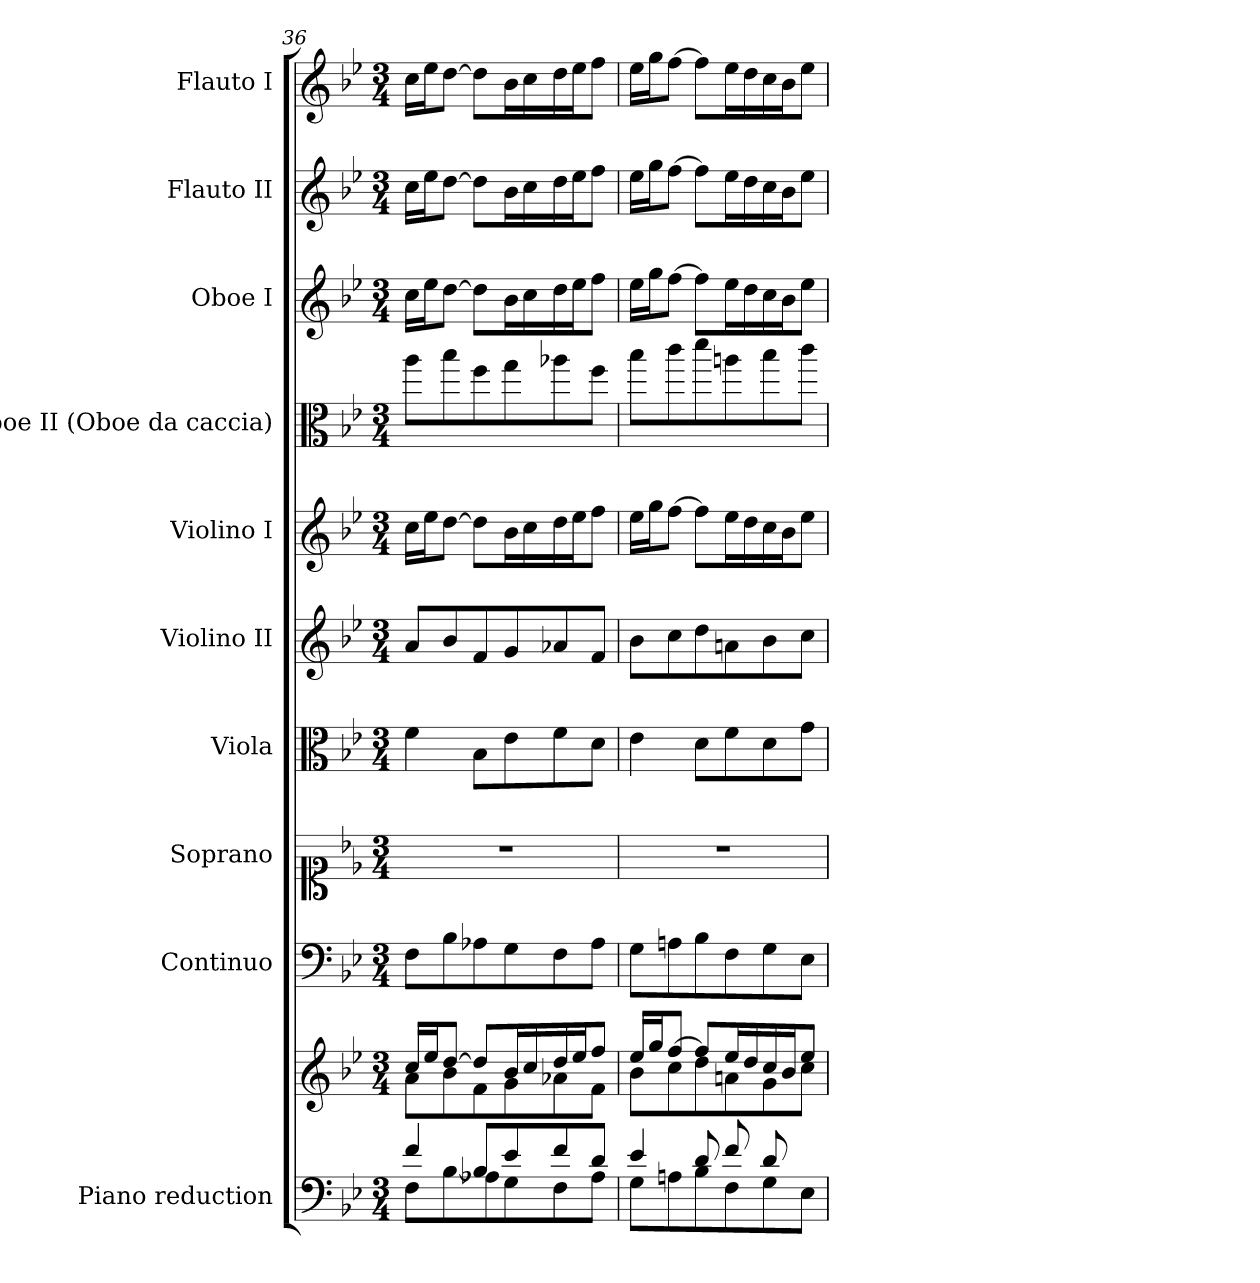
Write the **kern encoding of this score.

**kern	**kern	**kern	**kern	**kern	**kern	**kern	**kern	**kern	**kern	**kern
*part10	*part10	*part9	*part8	*part7	*part6	*part5	*part4	*part3	*part2	*part1
*staff11	*staff10	*staff9	*staff8	*staff7	*staff6	*staff5	*staff4	*staff3	*staff2	*staff1
*I"Piano reduction	*	*I"Continuo	*I"Soprano	*I"Viola	*I"Violino II	*I"Violino I	*I"Oboe II (Oboe da caccia)	*I"Oboe I	*I"Flauto II	*I"Flauto I
*I'Pno	*	*	*	*I'Vla	*I'Vln	*I'Vln	*	*I'Ob	*I'Fl	*I'Fl
!!LO:PB:g=z
*clefF4	*clefG2	*clefF4	*clefC1	*clefC3	*clefG2	*clefG2	*clefC3	*clefG2	*clefG2	*clefG2
*	*	*	*	*	*	*	*ITrd12c21	*	*	*
*k[b-e-]	*k[b-e-]	*k[b-e-]	*k[b-e-]	*k[b-e-]	*k[b-e-]	*k[b-e-]	*k[b-e-]	*k[b-e-]	*k[b-e-]	*k[b-e-]
*M3/4	*M3/4	*M3/4	*M3/4	*M3/4	*M3/4	*M3/4	*M3/4	*M3/4	*M3/4	*M3/4
=36	=36	=36	=36	=36	=36	=36	=36	=36	=36	=36
*^	*^	*	*	*	*	*	*	*	*	*
4f/	8F\L	16cc/LL	8a\L	8F\L	2.r	4f\	8a/L	16cc\LL	8a\L	16cc\LL	16cc\LL	16cc\LL
.	.	16ee-/J	.	.	.	.	.	16ee-\J	.	16ee-\J	16ee-\J	16ee-\J
.	[8B-\	[8dd/J	8b-\	8B-\	.	.	8b-/	[8dd\J	8b-\	[8dd\J	[8dd\J	[8dd\J
8B-/L]	8A-X\	8dd/L]	8f\	8A-X\	.	8B-\L	8f/	8dd\L]	8f\	8dd\L]	8dd\L]	8dd\L]
8e-/	8G\	16b-/L	8g\	8G\	.	8e-\	8g/	16b-\L	8g\	16b-\L	16b-\L	16b-\L
.	.	16cc/	.	.	.	.	.	16cc\	.	16cc\	16cc\	16cc\
8f/	8F\	16dd/	8a-X\	8F\	.	8f\	8a-X/	16dd\	8a-X\	16dd\	16dd\	16dd\
.	.	16ee-/J	.	.	.	.	.	16ee-\J	.	16ee-\J	16ee-\J	16ee-\J
8d/J	8A-\J	8ff/J	8f\J	8A-\J	.	8d\J	8f/J	8ff\J	8f\J	8ff\J	8ff\J	8ff\J
=37	=37	=37	=37	=37	=37	=37	=37	=37	=37	=37	=37	=37
*	*	*	*^	*	*	*	*	*	*	*	*	*
4e-/	8G\L	16ee-/LL	8b-\L	8ryy	8G\L	2.r	4e-\	8b-\L	16ee-\LL	8b-\L	16ee-\LL	16ee-\LL	16ee-\LL
.	.	16gg/J	.	.	.	.	.	.	16gg\J	.	16gg\J	16gg\J	16gg\J
*	*	*	*v	*v	*	*	*	*	*	*	*	*	*
.	8An\	[8ff/J	8cc\	8An\	.	.	8cc\	[8ff\J	8cc\	[8ff\J	[8ff\J	[8ff\J
8d/L	8B-\	8ff/L]	8dd\	8B-\	.	8d\L	8dd\	8ff\L]	8dd\	8ff\L]	8ff\L]	8ff\L]
8f/	8F\	16ee-/L	8an\	8F\	.	8f\	8an\	16ee-\L	8an\	16ee-\L	16ee-\L	16ee-\L
.	.	16dd/	.	.	.	.	.	16dd\	.	16dd\	16dd\	16dd\
8d/	8G\	16cc/	8g\	8G\	.	8d\	8b-\	16cc\	8b-\	16cc\	16cc\	16cc\
.	.	16b-/J	.	.	.	.	.	16b-\J	.	16b-\J	16b-\J	16b-\J
*	*	*	*^	*	*	*	*	*	*	*	*	*
8ryy	8E-\J	8ee-/J	8cc\J	8g\J	8E-\J	.	8g\J	8cc\J	8ee-\J	8cc\J	8ee-\J	8ee-\J	8ee-\J
*v	*v	*	*	*	*	*	*	*	*	*	*	*	*
*	*v	*v	*v	*	*	*	*	*	*	*	*	*
=	=	=	=	=	=	=	=	=	=	=
*-	*-	*-	*-	*-	*-	*-	*-	*-	*-	*-
